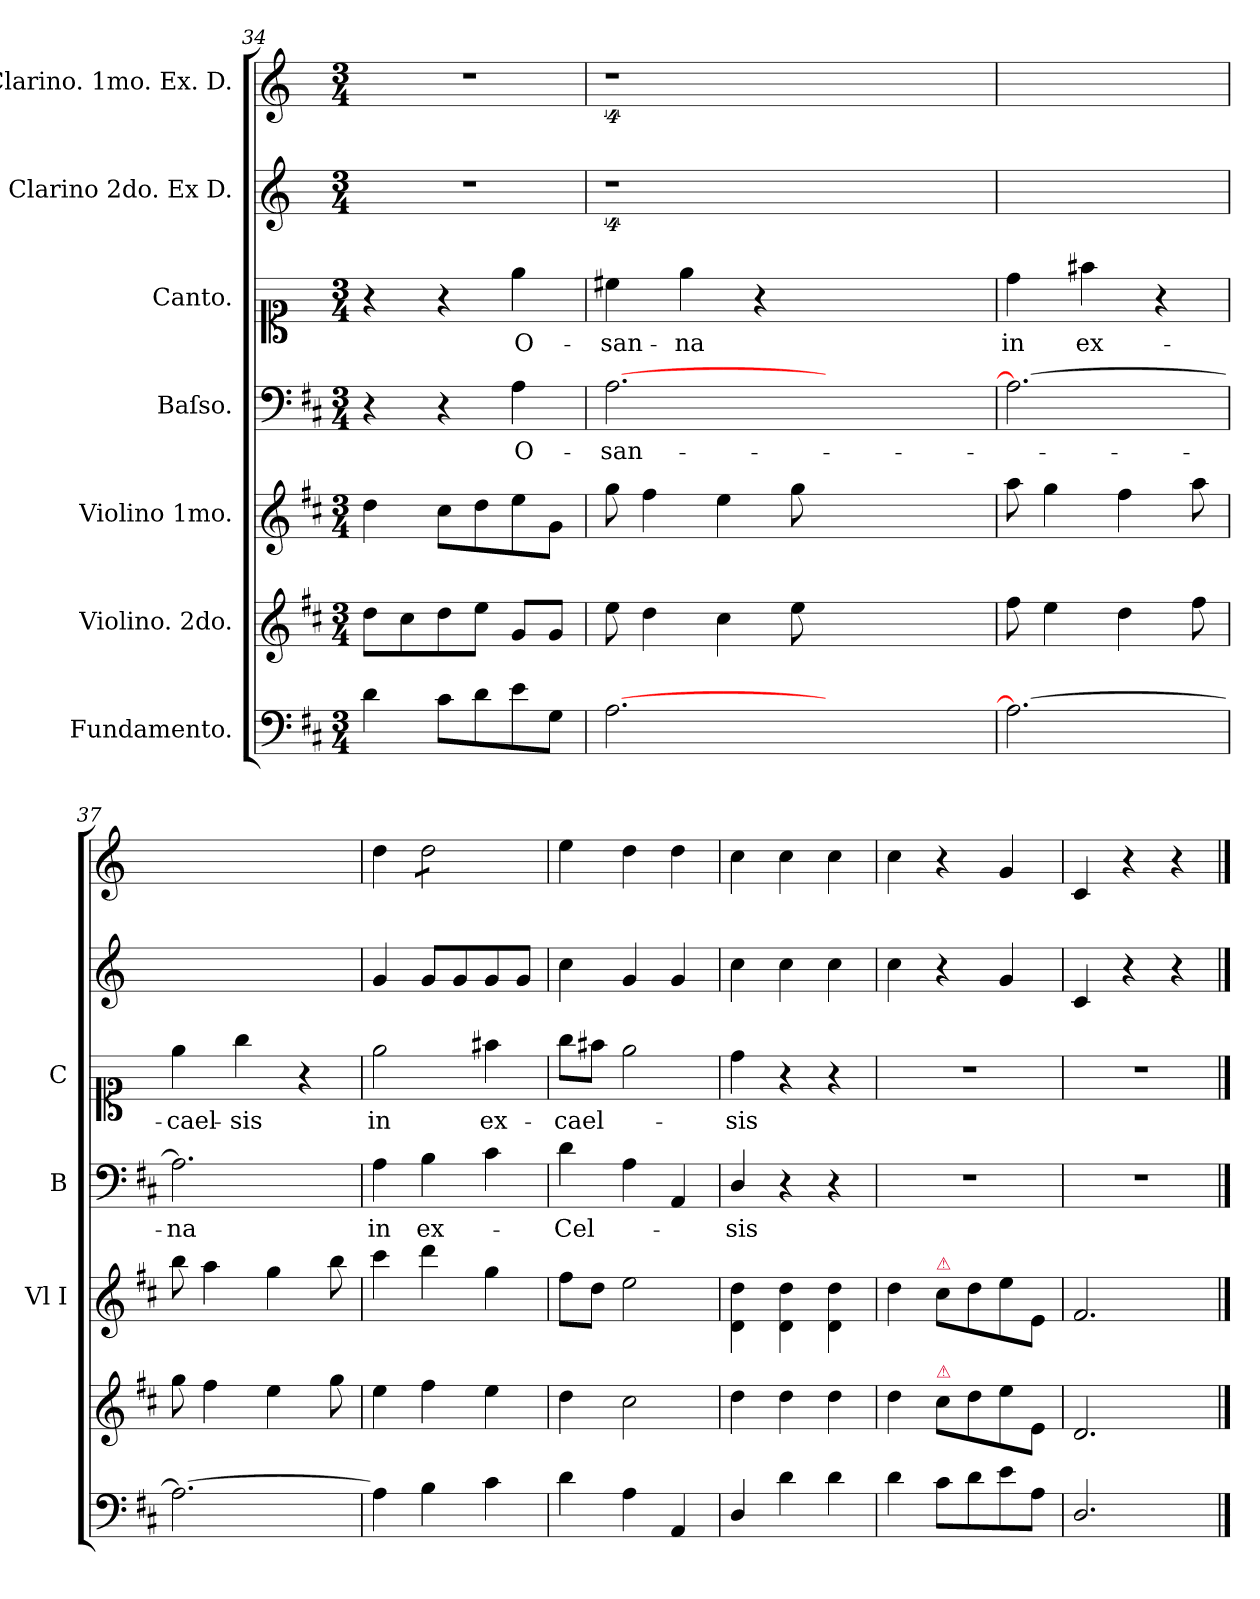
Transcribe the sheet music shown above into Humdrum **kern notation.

**kern	**kern	**kern	**kern	**text	**kern	**text	**kern	**kern
*part7	*part6	*part5	*part4	*part4	*part3	*part3	*part2	*part1
*staff7	*staff6	*staff5	*staff4	*staff4	*staff3	*staff3	*staff2	*staff1
*I"Fundamento.	*I"Violino. 2do.	*I"Violino 1mo.	*I"Baſso.	*	*I"Canto.	*	*I"Clarino 2do. Ex D.	*I"Clarino. 1mo. Ex. D.
*	*	*I'Vl I	*I'B	*	*I'C	*	*	*
*clefF4	*clefG2	*clefG2	*clefF4	*	*clefC1	*	*clefG2	*clefG2
*	*	*	*	*	*	*	*ITrd-1c-2	*ITrd-1c-2
*k[f#c#]	*k[f#c#]	*k[f#c#]	*k[f#c#]	*	*	*	*k[f#c#]	*k[f#c#]
*M3/4	*M3/4	*M3/4	*M3/4	*	*M3/4	*	*M3/4	*M3/4
=34	=34	=34	=34	=34	=34	=34	=34	=34
4d\	8dd\L	4dd\	4r	.	4r	.	2.r	2.r
.	8cc#\	.	.	.	.	.	.	.
8c#\L	8dd\	8cc#\L	4r	.	4r	.	.	.
8d\	8ee\J	8dd\	.	.	.	.	.	.
8e\	8g/L	8ee\	4A\	O-	4ee\	O-	.	.
8G\J	8g/J	8g\J	.	.	.	.	.	.
=35	=35	=35	=35	=35	=35	=35	=35	=35
[<2.A\	8ee\	8gg\	[<2.A\	-san-	4cc#\	-san-	4%9r	4%9r
.	4dd\	4ff#\	.	.	.	.	.	.
.	.	.	.	.	4ee\	-na	.	.
.	4cc#\	4ee\	.	.	.	.	.	.
.	.	.	.	.	4r	.	.	.
.	8ee\	8gg\	.	.	.	.	.	.
1.ryy	1.ryy	1.ryy	1.ryy	.	1.ryy	.	.	.
=36	=36	=36	=36	=36	=36	=36	=36	=36
2.A\_<	8ff#\	8aa\	2.A\_	.	4dd\	in	2.ryy	2.ryy
.	4ee\	4gg\	.	.	.	.	.	.
.	.	.	.	.	4ff#\	ex-	.	.
.	4dd\	4ff#\	.	.	.	.	.	.
.	.	.	.	.	4r	.	.	.
.	8ff#\	8aa\	.	.	.	.	.	.
=37	=37	=37	=37	=37	=37	=37	=37	=37
2.A\_	8gg\	8bb\	2.A\]	-na	4ee\	-cael-	2.ryy	2.ryy
.	4ff#\	4aa\	.	.	.	.	.	.
.	.	.	.	.	4gg\	-sis	.	.
.	4ee\	4gg\	.	.	.	.	.	.
.	.	.	.	.	4r	.	.	.
.	8gg\	8bb\	.	.	.	.	.	.
=38	=38	=38	=38	=38	=38	=38	=38	=38
4A\]	4ee\	4ccc#\	4A\	in	2ee\	in	4a/	4ee\
*	*	*	*	*	*	*	*	*tremolo
4B\	4ff#\	4ddd\	4B\	ex-	.	.	8a/L	8ee\L
.	.	.	.	.	.	.	8a/	8ee\
4c#\	4ee\	4gg\	4c#\	.	4ff#\	ex-	8a/	8ee\
.	.	.	.	.	.	.	8a/J	8ee\J
*	*	*	*	*	*	*	*	*Xtremolo
=39	=39	=39	=39	=39	=39	=39	=39	=39
4d\	4dd\	8ff#\L	4d\	-Cel-	8gg\L	-cael-	4dd\	4ff#\
.	.	8dd\J	.	.	8ff#\J	.	.	.
4A\	2cc#\	2ee\	4A\	.	2ee\	.	4a/	4ee\
4AA/	.	.	4AA/	.	.	.	4a/	4ee\
=40	=40	=40	=40	=40	=40	=40	=40	=40
4D/	4dd\	4d\ 4dd\	4D/	-sis	4dd\	-sis	4dd\	4dd\
4d\	4dd\	4d\ 4dd\	4r	.	4r	.	4dd\	4dd\
4d\	4dd\	4d\ 4dd\	4r	.	4r	.	4dd\	4dd\
=41	=41	=41	=41	=41	=41	=41	=41	=41
4d\	4dd\	4dd\	2.r	.	2.r	.	4dd\	4dd\
!	!	!LO:TX:a:color=crimson:t=⚠	!	!	!	!	!	!
!	!LO:TX:a:color=crimson:t=⚠	!	!	!	!	!	!	!
8c#\L	8cc#\L	8cc#\L	.	.	.	.	4r	4r
8d\	8dd\	8dd\	.	.	.	.	.	.
8e\	8ee\	8ee\	.	.	.	.	4a/	4a/
8A\J	8e/J	8e/J	.	.	.	.	.	.
=42	=42	=42	=42	=42	=42	=42	=42	=42
2.D/	2.d/	2.f#/	2.r	.	2.r	.	4d/	4d/
.	.	.	.	.	.	.	4r	4r
.	.	.	.	.	.	.	4r	4r
==	==	==	==	==	==	==	==	==
*-	*-	*-	*-	*-	*-	*-	*-	*-
